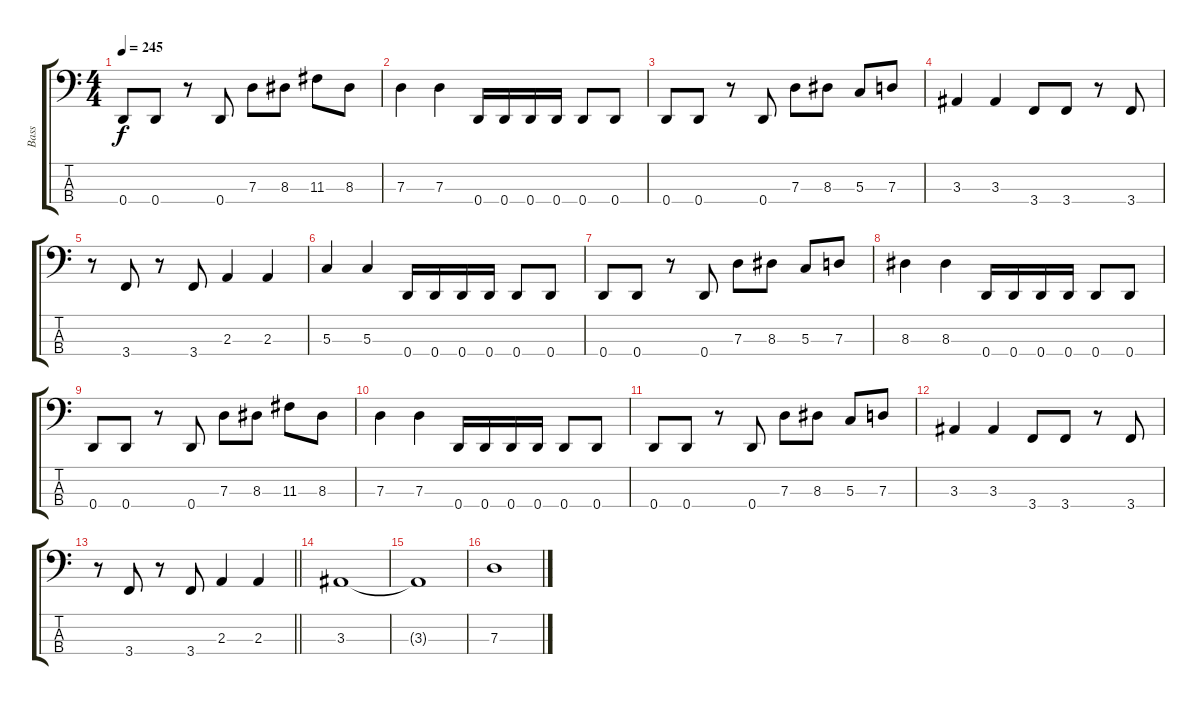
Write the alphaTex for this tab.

\track ("Bass" "Bass") {instrument electricbassfinger}
\staff {score tabs}
\tuning (F2 C2 G1 D1) {hide}
\ts (4 4)
\tempo 245
\clef f4
\ks c
0.4.8{dy f} 0.4.8 r.8 0.4.8 7.3.8 8.3.8 11.3.8 8.3.8 |
7.3.4 7.3.4 0.4.16 0.4.16 0.4.16 0.4.16 0.4.8 0.4.8 |
0.4.8 0.4.8 r.8 0.4.8 7.3.8 8.3.8 5.3.8 7.3.8 |
3.3.4 3.3.4 3.4.8 3.4.8 r.8 3.4.8 |
r.8 3.4.8 r.8 3.4.8 2.3.4 2.3.4 |
5.3.4 5.3.4 0.4.16 0.4.16 0.4.16 0.4.16 0.4.8 0.4.8 |
0.4.8 0.4.8 r.8 0.4.8 7.3.8 8.3.8 5.3.8 7.3.8 |
8.3.4 8.3.4 0.4.16 0.4.16 0.4.16 0.4.16 0.4.8 0.4.8 |
0.4.8 0.4.8 r.8 0.4.8 7.3.8 8.3.8 11.3.8 8.3.8 |
7.3.4 7.3.4 0.4.16 0.4.16 0.4.16 0.4.16 0.4.8 0.4.8 |
0.4.8 0.4.8 r.8 0.4.8 7.3.8 8.3.8 5.3.8 7.3.8 |
3.3.4 3.3.4 3.4.8 3.4.8 r.8 3.4.8 |
\barLineRight lightlight
r.8 3.4.8 r.8 3.4.8 2.3.4 2.3.4 |
3.3.1 |
3.3{t}.1 |
7.3.1
